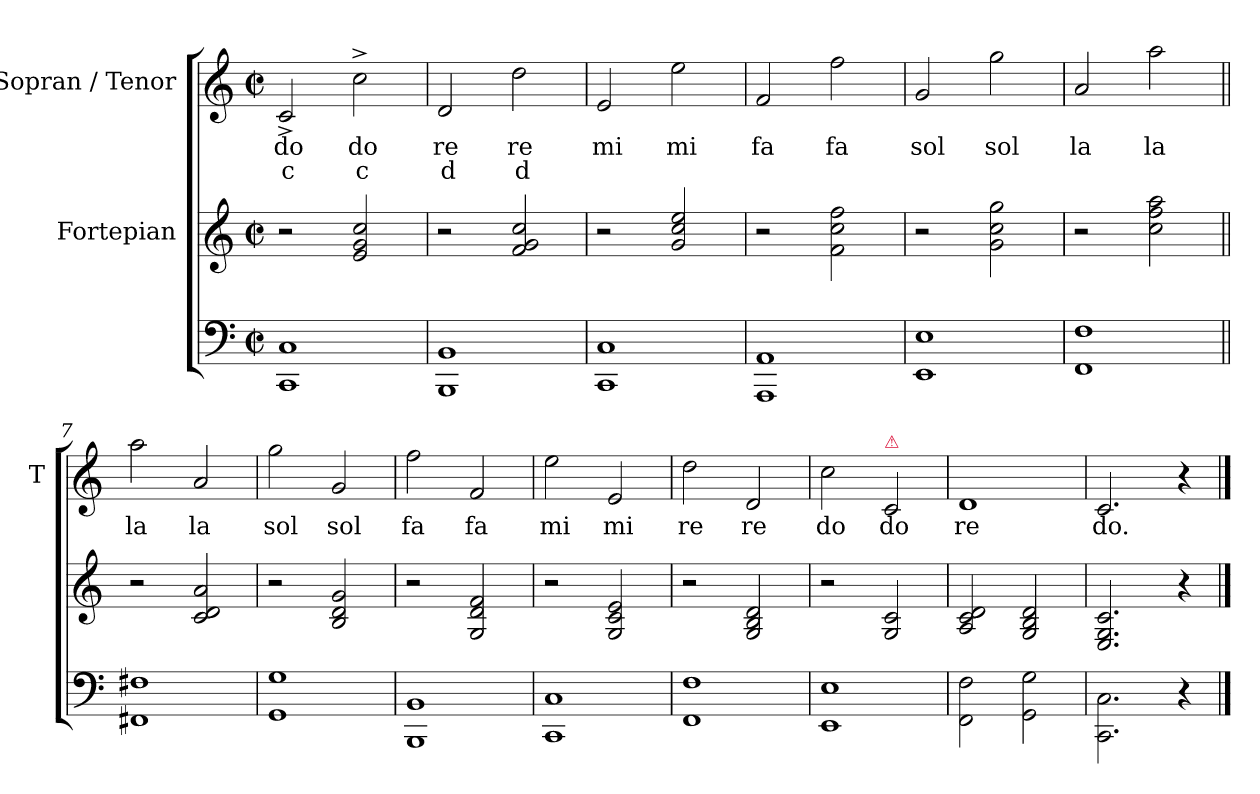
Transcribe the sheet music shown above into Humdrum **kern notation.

**kern	**kern	**kern	**text	**text
*part3	*part2	*part1	*part1	*part1
*staff3	*staff2	*staff1	*staff1	*staff1
*	*I"Fortepian	*I"Sopran / Tenor	*	*
*	*	*I'T	*	*
*clefF4	*clefG2	*clefG2	*	*
*k[]	*k[]	*k[]	*	*
*M2/2	*M2/2	*M2/2	*	*
*met(c|)	*met(c|)	*met(c|)	*	*
=1	=1	=1	=1	=1
1CC 1C	2r	2c^>/	do	c
.	2e/ 2g/ 2cc/	2cc^\	do	c
=2	=2	=2	=2	=2
1BBB 1BB	2r	2d/	re	d
.	2f/ 2g/ 2cc/	2dd\	re	d
=3	=3	=3	=3	=3
*k[]	*k[]	*k[]	*	*
1CC 1C	2r	2e/	mi	.
.	2g/ 2cc/ 2ee/	2ee\	mi	.
=4	=4	=4	=4	=4
1AAA 1AA	2r	2f/	fa	.
.	2f\ 2cc\ 2ff\	2ff\	fa	.
=5	=5	=5	=5	=5
1EE 1E	2r	2g/	sol	.
.	2g\ 2cc\ 2gg\	2gg\	sol	.
=6	=6	=6	=6	=6
1FF 1F	2r	2a/	la	.
.	2cc\ 2ff\ 2aa\	2aa\	la	.
=7||	=7||	=7||	=7||	=7||
1FF#X 1F#X	2r	2aa\	la	.
.	2c/ 2d/ 2a/	2a/	la	.
=8	=8	=8	=8	=8
1GG 1G	2r	2gg\	sol	.
.	2B/ 2d/ 2g/	2g/	sol	.
=9	=9	=9	=9	=9
1BBB 1BB	2r	2ff\	fa	.
.	2G/ 2d/ 2f/	2f/	fa	.
=10	=10	=10	=10	=10
1CC 1C	2r	2ee\	mi	.
.	2G/ 2c/ 2e/	2e/	mi	.
=11	=11	=11	=11	=11
1FF 1F	2r	2dd\	re	.
.	2G/ 2B/ 2d/	2d/	re	.
=12	=12	=12	=12	=12
1EE 1E	2r	2cc\	do	.
!	!	!LO:TX:a:color=crimson:t=⚠	!	!
.	2G/ 2c/	2c/	do	.
=13	=13	=13	=13	=13
2FF\ 2F\	2A/ 2c/ 2d/	1d	re	.
2GG\ 2G\	2G/ 2B/ 2d/	.	.	.
=14	=14	=14	=14	=14
2.CC\ 2.C\	2.E/ 2.G/ 2.c/	2.c/	do.	.
4r	4r	4r	.	.
==	==	==	==	==
*-	*-	*-	*-	*-
